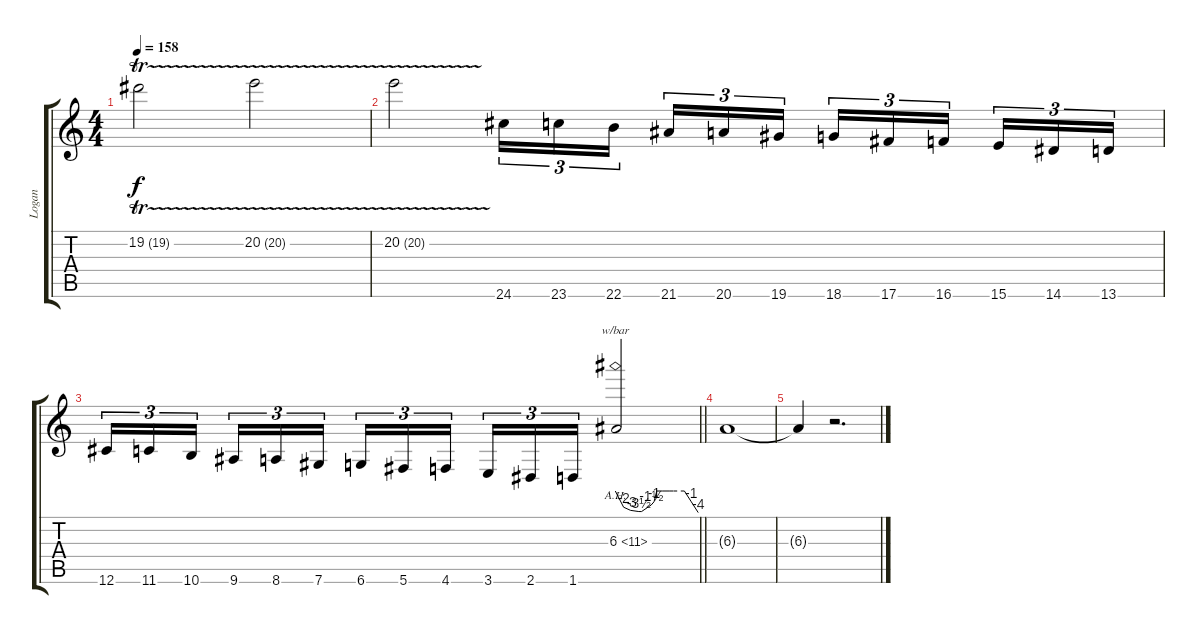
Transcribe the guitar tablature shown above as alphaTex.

\track ("Logan" "Logan") {instrument distortionguitar}
\staff {score tabs}
\tuning (Db4 Ab3 E3 B2 Gb2 Db2) {hide}
\ts (4 4)
\tempo 158
\clef g2
\ks c
19.2{tr (19 16)}.2{dy f} 20.2{tr (20 16)}.2 |
20.2{tr (20 16)}.2 24.6.16{tu (3 2)} 23.6.16{tu (3 2)} 22.6.16{tu (3 2) beam splitsecondary} 21.6.16{tu (3 2)} 20.6.16{tu (3 2)} 19.6.16{tu (3 2)} 18.6.16{tu (3 2)} 17.6.16{tu (3 2)} 16.6.16{tu (3 2) beam splitsecondary} 15.6.16{tu (3 2)} 14.6.16{tu (3 2)} 13.6.16{tu (3 2)} |
\barLineRight lightlight
12.6.16{tu (3 2)} 11.6.16{tu (3 2)} 10.6.16{tu (3 2) beam splitsecondary} 9.6.16{tu (3 2)} 8.6.16{tu (3 2)} 7.6.16{tu (3 2)} 6.6.16{tu (3 2)} 5.6.16{tu (3 2)} 4.6.16{tu (3 2) beam splitsecondary} 3.6.16{tu (3 2)} 2.6.16{tu (3 2)} 1.6.16{tu (3 2)} 6.3{ah 5}.2{tbe (custom default 0 0 6 -8 11 -12 17 -14 19 -14 26 -6 28 -4 30 0 34 0 39 0 42 0 50 0 55 -4 60 -16)} |
6.3{t}.1 |
6.3{t}.4 r.2{d}
